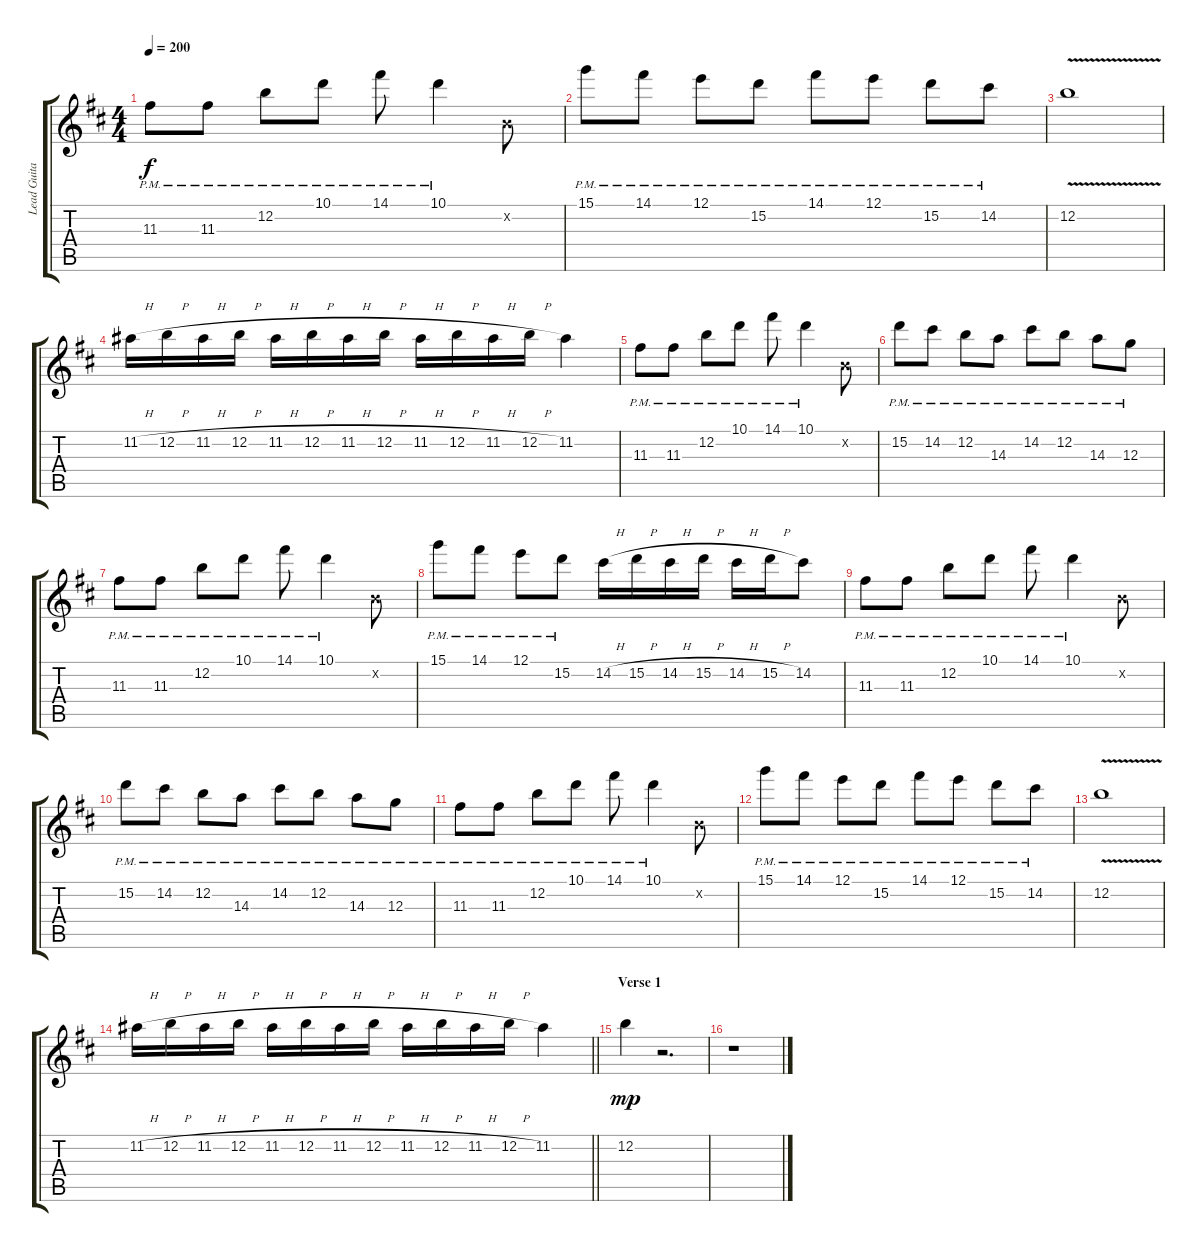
\track ("Lead Guitar 2" "Lead Guita") {instrument distortionguitar}
\staff {score tabs}
\tuning (E4 B3 G3 D3 A2 E2) {hide}
\ts (4 4)
\tempo 200
\clef g2
\ks bminor
11.3{pm}.8{dy f} 11.3{pm}.8 12.2{pm}.8 10.1{pm}.8 14.1{pm}.8 10.1{pm}.4 0.2{x}.8 |
15.1{pm}.8 14.1{pm}.8 12.1{pm}.8 15.2{pm}.8 14.1{pm}.8 12.1{pm}.8 15.2{pm}.8 14.2{pm}.8 |
12.2{v}.1 |
11.2{h}.16 12.2{h}.16 11.2{h}.16 12.2{h}.16 11.2{h}.16 12.2{h}.16 11.2{h}.16 12.2{h}.16 11.2{h}.16 12.2{h}.16 11.2{h}.16 12.2{h}.16 11.2.4 |
11.3{pm}.8 11.3{pm}.8 12.2{pm}.8 10.1{pm}.8 14.1{pm}.8 10.1{pm}.4 0.2{x}.8 |
15.2{pm}.8 14.2{pm}.8 12.2{pm}.8 14.3{pm}.8 14.2{pm}.8 12.2{pm}.8 14.3{pm}.8 12.3{pm}.8 |
11.3{pm}.8 11.3{pm}.8 12.2{pm}.8 10.1{pm}.8 14.1{pm}.8 10.1{pm}.4 0.2{x}.8 |
15.1{pm}.8 14.1{pm}.8 12.1{pm}.8 15.2{pm}.8 14.2{h}.16 15.2{h}.16 14.2{h}.16 15.2{h}.16 14.2{h}.16 15.2{h}.16 14.2.8 |
11.3{pm}.8 11.3{pm}.8 12.2{pm}.8 10.1{pm}.8 14.1{pm}.8 10.1{pm}.4 0.2{x}.8 |
15.2{pm}.8 14.2{pm}.8 12.2{pm}.8 14.3{pm}.8 14.2{pm}.8 12.2{pm}.8 14.3{pm}.8 12.3{pm}.8 |
11.3{pm}.8 11.3{pm}.8 12.2{pm}.8 10.1{pm}.8 14.1{pm}.8 10.1{pm}.4 0.2{x}.8 |
15.1{pm}.8 14.1{pm}.8 12.1{pm}.8 15.2{pm}.8 14.1{pm}.8 12.1{pm}.8 15.2{pm}.8 14.2{pm}.8 |
12.2{v}.1 |
\barLineRight lightlight
11.2{h}.16 12.2{h}.16 11.2{h}.16 12.2{h}.16 11.2{h}.16 12.2{h}.16 11.2{h}.16 12.2{h}.16 11.2{h}.16 12.2{h}.16 11.2{h}.16 12.2{h}.16 11.2.4 |
\section ("" "Verse 1")
12.2.4{dy mp} r.2{d} |
r.1
